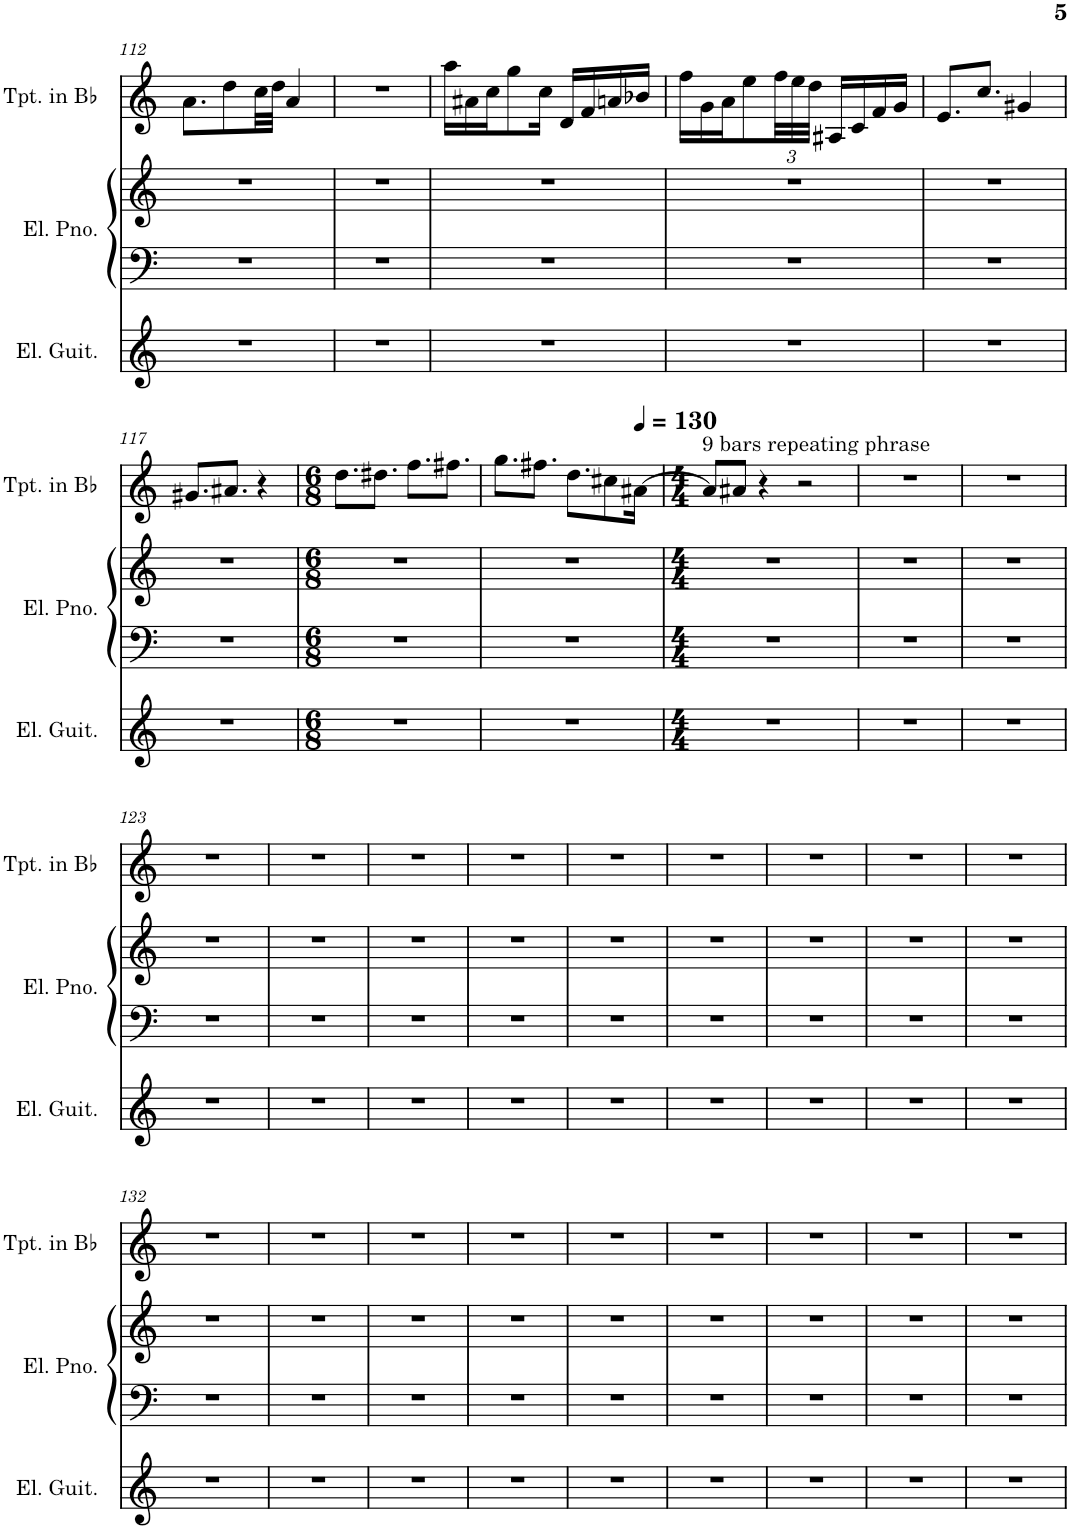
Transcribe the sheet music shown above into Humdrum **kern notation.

**kern	**kern	**kern	**kern
*part3	*part2	*part2	*part1
*staff4	*staff3	*staff2	*staff1
*I"Electric Guitar	*I"Electric Piano	*	*I"Trumpet in Bb
*I'El. Guit.	*I'El. Pno.	*	*I'Tpt. in Bb
!!LO:PB:g=z
*clefG2	*clefF4	*clefG2	*clefG2
*	*	*	*Trd1c2
*k[]	*k[]	*k[]	*k[]
*M5/8	*M5/8	*M5/8	*M5/8
=112	=112	=112	=112
8%5r	8%5r	8%5r	8.a\L
.	.	.	8dd\
.	.	.	32cc\LL
.	.	.	32dd\JJJ
.	.	.	4a/
=113	=113	=113	=113
8%5r	8%5r	8%5r	8%5r
=114	=114	=114	=114
8%5r	8%5r	8%5r	16aa\LL
.	.	.	16a#X\
.	.	.	16cc\J
.	.	.	8gg\
.	.	.	16cc\Jk
.	.	.	16d/LL
.	.	.	16f/
.	.	.	16an/
.	.	.	16b-X/JJ
=115	=115	=115	=115
8%5r	8%5r	8%5r	16ff\LL
.	.	.	16g\
.	.	.	16a\J
.	.	.	8ee\
*	*	*	*Xbrackettup
.	.	.	48ff\LL
.	.	.	48ee\
.	.	.	48dd\JJJ
.	.	.	16A#X/LL
.	.	.	16c/
.	.	.	16f/
.	.	.	16g/JJ
=116	=116	=116	=116
8%5r	8%5r	8%5r	8.e/L
.	.	.	8.cc/J
.	.	.	4g#X/
!!LO:LB:g=z
=117	=117	=117	=117
8%5r	8%5r	8%5r	8.g#X/L
.	.	.	8.a#X/J
.	.	.	4r
=118	=118	=118	=118
*M6/8	*M6/8	*M6/8	*M6/8
2.r	2.r	2.r	8.dd\L
.	.	.	8.dd#X\J
.	.	.	8.ff\L
.	.	.	8.ff#X\J
=119	=119	=119	=119
2.r	2.r	2.r	8.gg\L
.	.	.	8.ff#X\J
.	.	.	8.dd\L
.	.	.	8cc#X\
*	*	*	*MM130
.	.	.	[16a#X\Jk
=120	=120	=120	=120
*M4/4	*M4/4	*M4/4	*M4/4
!	!	!	!LO:TX:a:t=9 bars repeating phrase
1r	1r	1r	8a#/L]
.	.	.	8a#X/J
.	.	.	4r
.	.	.	2r
=121	=121	=121	=121
1r	1r	1r	1r
=122	=122	=122	=122
1r	1r	1r	1r
!!LO:LB:g=z
=123	=123	=123	=123
1r	1r	1r	1r
=124	=124	=124	=124
1r	1r	1r	1r
=125	=125	=125	=125
1r	1r	1r	1r
=126	=126	=126	=126
1r	1r	1r	1r
=127	=127	=127	=127
1r	1r	1r	1r
=128	=128	=128	=128
1r	1r	1r	1r
=129	=129	=129	=129
1r	1r	1r	1r
=130	=130	=130	=130
1r	1r	1r	1r
=131	=131	=131	=131
1r	1r	1r	1r
!!LO:LB:g=z
=132	=132	=132	=132
1r	1r	1r	1r
=133	=133	=133	=133
1r	1r	1r	1r
=134	=134	=134	=134
1r	1r	1r	1r
=135	=135	=135	=135
1r	1r	1r	1r
=136	=136	=136	=136
1r	1r	1r	1r
=137	=137	=137	=137
1r	1r	1r	1r
=138	=138	=138	=138
1r	1r	1r	1r
=139	=139	=139	=139
1r	1r	1r	1r
=140	=140	=140	=140
1r	1r	1r	1r
=	=	=	=
*-	*-	*-	*-
